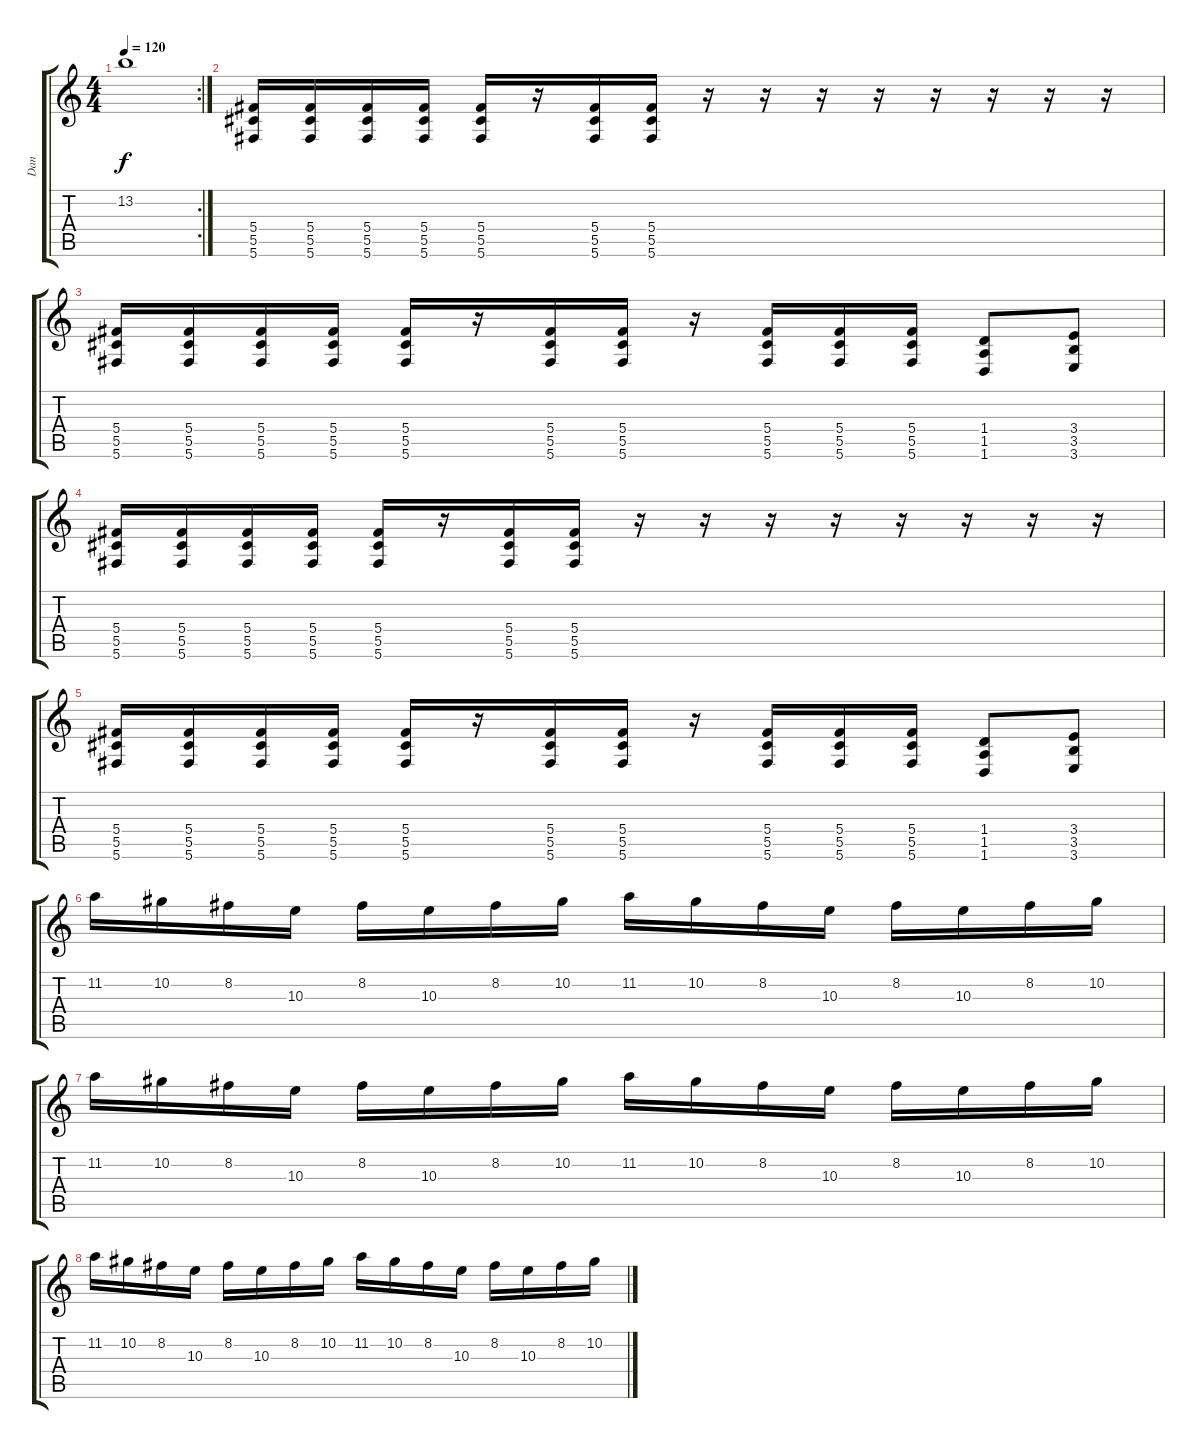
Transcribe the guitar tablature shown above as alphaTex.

\track ("Dan" "Dan") {instrument distortionguitar}
\staff {score tabs}
\tuning (Eb4 Bb3 Gb3 Db3 Ab2 Db2) {hide}
\rc 2
\ts (4 4)
\tempo 120
\clef g2
\ks c
13.2.1{dy f} |
(5.4 5.5 5.6).16 (5.4 5.5 5.6).16 (5.4 5.5 5.6).16 (5.4 5.5 5.6).16 (5.4 5.5 5.6).16 r.16 (5.4 5.5 5.6).16 (5.4 5.5 5.6).16 r.16 r.16 r.16 r.16 r.16 r.16 r.16 r.16 |
(5.4 5.5 5.6).16 (5.4 5.5 5.6).16 (5.4 5.5 5.6).16 (5.4 5.5 5.6).16 (5.4 5.5 5.6).16 r.16 (5.4 5.5 5.6).16 (5.4 5.5 5.6).16 r.16 (5.4 5.5 5.6).16 (5.4 5.5 5.6).16 (5.4 5.5 5.6).16 (1.4 1.5 1.6).8 (3.4 3.5 3.6).8 |
(5.4 5.5 5.6).16 (5.4 5.5 5.6).16 (5.4 5.5 5.6).16 (5.4 5.5 5.6).16 (5.4 5.5 5.6).16 r.16 (5.4 5.5 5.6).16 (5.4 5.5 5.6).16 r.16 r.16 r.16 r.16 r.16 r.16 r.16 r.16 |
(5.4 5.5 5.6).16 (5.4 5.5 5.6).16 (5.4 5.5 5.6).16 (5.4 5.5 5.6).16 (5.4 5.5 5.6).16 r.16 (5.4 5.5 5.6).16 (5.4 5.5 5.6).16 r.16 (5.4 5.5 5.6).16 (5.4 5.5 5.6).16 (5.4 5.5 5.6).16 (1.4 1.5 1.6).8 (3.4 3.5 3.6).8 |
11.2.16 10.2.16 8.2.16 10.3.16 8.2.16 10.3.16 8.2.16 10.2.16 11.2.16 10.2.16 8.2.16 10.3.16 8.2.16 10.3.16 8.2.16 10.2.16 |
11.2.16 10.2.16 8.2.16 10.3.16 8.2.16 10.3.16 8.2.16 10.2.16 11.2.16 10.2.16 8.2.16 10.3.16 8.2.16 10.3.16 8.2.16 10.2.16 |
11.2.16 10.2.16 8.2.16 10.3.16 8.2.16 10.3.16 8.2.16 10.2.16 11.2.16 10.2.16 8.2.16 10.3.16 8.2.16 10.3.16 8.2.16 10.2.16
